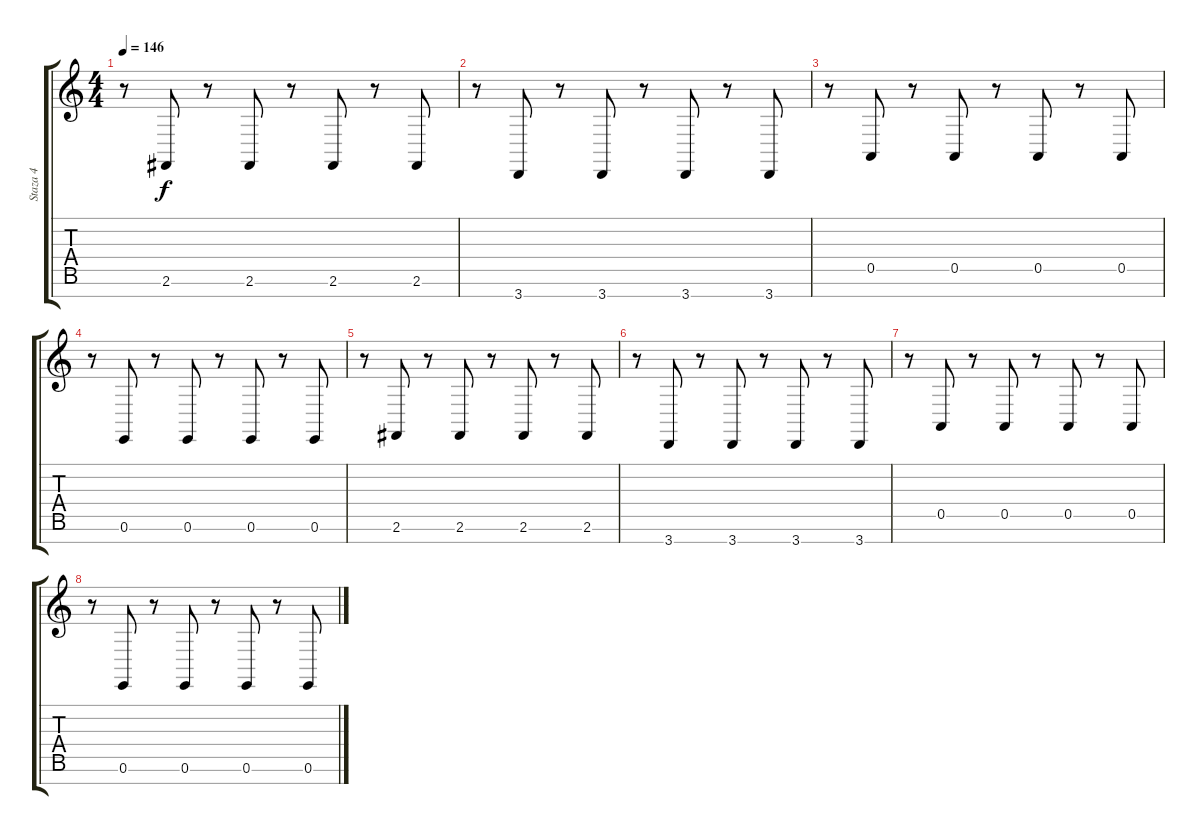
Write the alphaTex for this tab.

\track ("Staza 4" "Staza 4") {instrument lead8bassandlead}
\staff {score tabs}
\tuning (E4 B3 G3 D3 A2 E2 B1) {hide}
\ts (4 4)
\tempo 146
\clef g2
\ks c
r.8{dy f} 2.6.8 r.8 2.6.8 r.8 2.6.8 r.8 2.6.8 |
r.8 3.7.8 r.8 3.7.8 r.8 3.7.8 r.8 3.7.8 |
r.8 0.5.8 r.8 0.5.8 r.8 0.5.8 r.8 0.5.8 |
r.8 0.6.8 r.8 0.6.8 r.8 0.6.8 r.8 0.6.8 |
r.8 2.6.8 r.8 2.6.8 r.8 2.6.8 r.8 2.6.8 |
r.8 3.7.8 r.8 3.7.8 r.8 3.7.8 r.8 3.7.8 |
r.8 0.5.8 r.8 0.5.8 r.8 0.5.8 r.8 0.5.8 |
r.8 0.6.8 r.8 0.6.8 r.8 0.6.8 r.8 0.6.8
